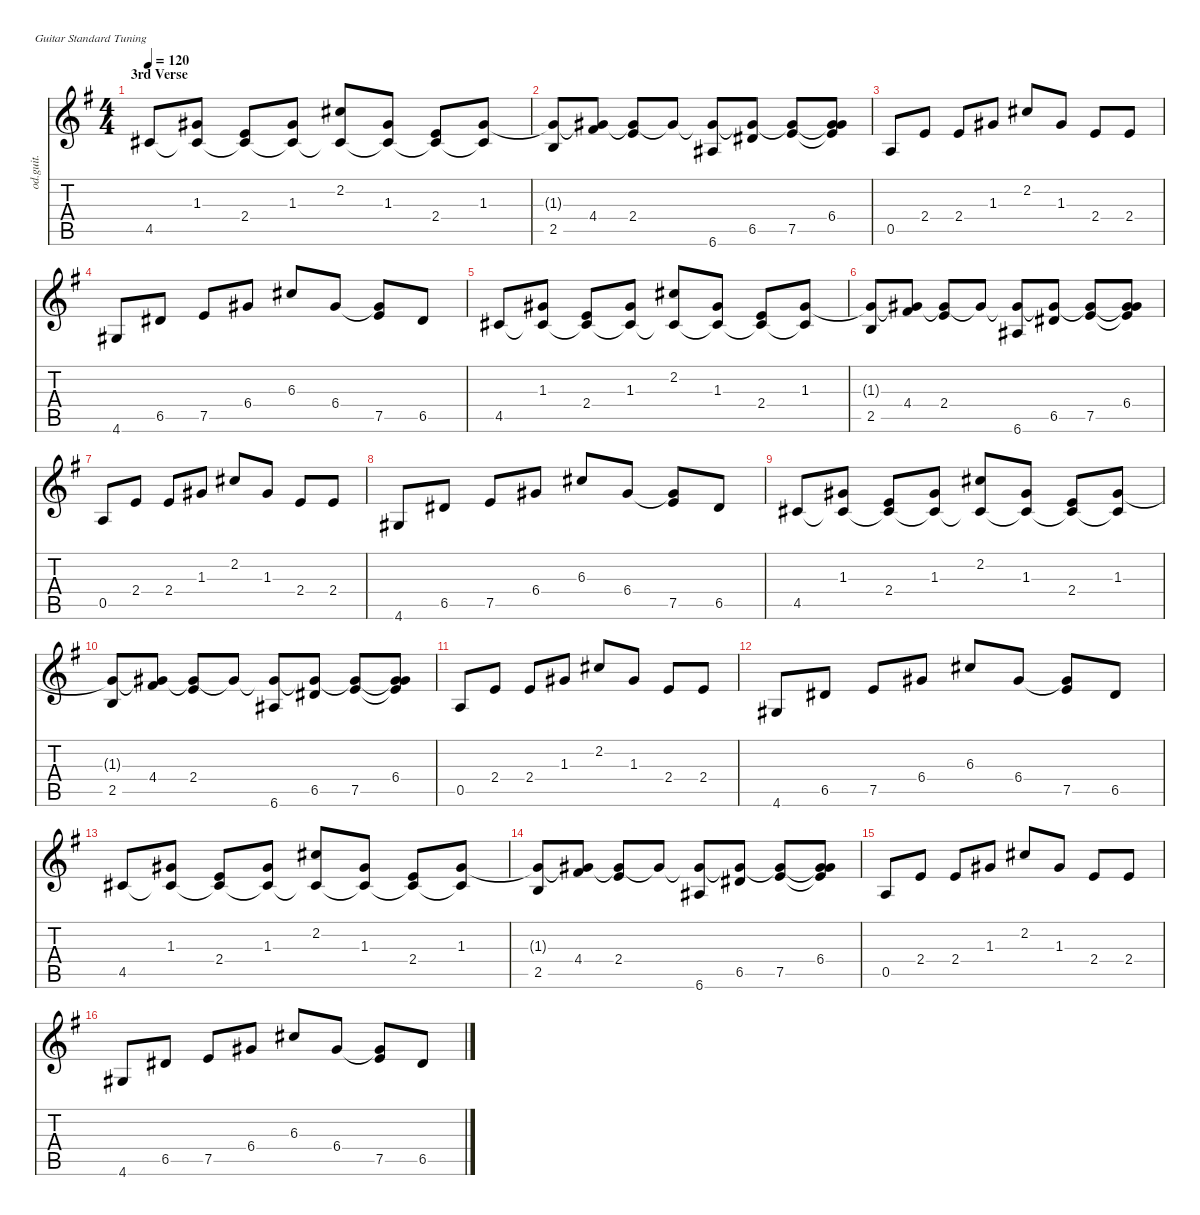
\defaultSystemsLayout 4
\hideDynamics
\bracketExtendMode nobrackets
\track ("Guitar 1 (Tony Iommi)" "od.guit.") {instrument overdrivenguitar}
\staff {score tabs}
\tuning (E4 B3 G3 D3 A2 E2)
\ts (4 4)
\section ("" "3rd Verse")
\tempo 120
\clef g2
\ks g
4.5{acc #}.8{dy f beam Up} (1.3{acc #} 4.5{t acc #}).8{beam Up} (2.4{acc forcenatural} 4.5{t acc #}).8{beam Up} (1.3{acc #} 4.5{t acc #}).8{beam Up} (2.2{acc #} 4.5{t acc #}).8{beam Up} (1.3{acc #} 4.5{t acc #}).8{beam Up} (2.4{acc forcenatural} 4.5{t acc #}).8{beam Up} (1.3{acc #} 4.5{t acc #}).8{beam Up} |
(2.5{acc forcenatural} 1.3{t acc #}).8{beam Up} (4.4{acc #} 1.3{t acc #}).8{beam Up} (2.4{acc forcenatural} 1.3{t acc #}).8{beam Up} 1.3{t acc #}.8{beam Up} (6.6{acc #} 1.3{t acc #}).8{beam Up} (6.5{acc #} 1.3{t acc #}).8{beam Up} (7.5{acc forcenatural} 1.3{t acc #}).8{beam Up} (1.3{t acc #} 6.4{acc #} 7.5{t acc forcenatural}).8{beam Up} |
0.5{acc forcenatural}.8{beam Up} 2.4{acc forcenatural}.8{beam Up} 2.4{acc forcenatural}.8{beam Up} 1.3{acc #}.8{beam Up} 2.2{acc #}.8{beam Up} 1.3{acc #}.8{beam Up} 2.4{acc forcenatural}.8{beam Up} 2.4{acc forcenatural}.8{beam Up} |
4.6{acc #}.8{beam Up} 6.5{acc #}.8{beam Up} 7.5{acc forcenatural}.8{beam Up} 6.4{acc #}.8{beam Up} 6.3{acc #}.8{beam Up} 6.4{acc #}.8{beam Up} (6.4{t acc #} 7.5{acc forcenatural}).8{beam Up} 6.5{acc #}.8{beam Up} |
4.5{acc #}.8{beam Up} (1.3{acc #} 4.5{t acc #}).8{beam Up} (2.4{acc forcenatural} 4.5{t acc #}).8{beam Up} (1.3{acc #} 4.5{t acc #}).8{beam Up} (2.2{acc #} 4.5{t acc #}).8{beam Up} (1.3{acc #} 4.5{t acc #}).8{beam Up} (2.4{acc forcenatural} 4.5{t acc #}).8{beam Up} (1.3{acc #} 4.5{t acc #}).8{beam Up} |
(2.5{acc forcenatural} 1.3{t acc #}).8{beam Up} (4.4{acc #} 1.3{t acc #}).8{beam Up} (2.4{acc forcenatural} 1.3{t acc #}).8{beam Up} 1.3{t acc #}.8{beam Up} (6.6{acc #} 1.3{t acc #}).8{beam Up} (6.5{acc #} 1.3{t acc #}).8{beam Up} (7.5{acc forcenatural} 1.3{t acc #}).8{beam Up} (1.3{t acc #} 6.4{acc #} 7.5{t acc forcenatural}).8{beam Up} |
0.5{acc forcenatural}.8{beam Up} 2.4{acc forcenatural}.8{beam Up} 2.4{acc forcenatural}.8{beam Up} 1.3{acc #}.8{beam Up} 2.2{acc #}.8{beam Up} 1.3{acc #}.8{beam Up} 2.4{acc forcenatural}.8{beam Up} 2.4{acc forcenatural}.8{beam Up} |
4.6{acc #}.8{beam Up} 6.5{acc #}.8{beam Up} 7.5{acc forcenatural}.8{beam Up} 6.4{acc #}.8{beam Up} 6.3{acc #}.8{beam Up} 6.4{acc #}.8{beam Up} (6.4{t acc #} 7.5{acc forcenatural}).8{beam Up} 6.5{acc #}.8{beam Up} |
4.5{acc #}.8{beam Up} (1.3{acc #} 4.5{t acc #}).8{beam Up} (2.4{acc forcenatural} 4.5{t acc #}).8{beam Up} (1.3{acc #} 4.5{t acc #}).8{beam Up} (2.2{acc #} 4.5{t acc #}).8{beam Up} (1.3{acc #} 4.5{t acc #}).8{beam Up} (2.4{acc forcenatural} 4.5{t acc #}).8{beam Up} (1.3{acc #} 4.5{t acc #}).8{beam Up} |
(2.5{acc forcenatural} 1.3{t acc #}).8{beam Up} (4.4{acc #} 1.3{t acc #}).8{beam Up} (2.4{acc forcenatural} 1.3{t acc #}).8{beam Up} 1.3{t acc #}.8{beam Up} (6.6{acc #} 1.3{t acc #}).8{beam Up} (6.5{acc #} 1.3{t acc #}).8{beam Up} (7.5{acc forcenatural} 1.3{t acc #}).8{beam Up} (1.3{t acc #} 6.4{acc #} 7.5{t acc forcenatural}).8{beam Up} |
0.5{acc forcenatural}.8{beam Up} 2.4{acc forcenatural}.8{beam Up} 2.4{acc forcenatural}.8{beam Up} 1.3{acc #}.8{beam Up} 2.2{acc #}.8{beam Up} 1.3{acc #}.8{beam Up} 2.4{acc forcenatural}.8{beam Up} 2.4{acc forcenatural}.8{beam Up} |
4.6{acc #}.8{beam Up} 6.5{acc #}.8{beam Up} 7.5{acc forcenatural}.8{beam Up} 6.4{acc #}.8{beam Up} 6.3{acc #}.8{beam Up} 6.4{acc #}.8{beam Up} (6.4{t acc #} 7.5{acc forcenatural}).8{beam Up} 6.5{acc #}.8{beam Up} |
4.5{acc #}.8{beam Up} (1.3{acc #} 4.5{t acc #}).8{beam Up} (2.4{acc forcenatural} 4.5{t acc #}).8{beam Up} (1.3{acc #} 4.5{t acc #}).8{beam Up} (2.2{acc #} 4.5{t acc #}).8{beam Up} (1.3{acc #} 4.5{t acc #}).8{beam Up} (2.4{acc forcenatural} 4.5{t acc #}).8{beam Up} (1.3{acc #} 4.5{t acc #}).8{beam Up} |
(2.5{acc forcenatural} 1.3{t acc #}).8{beam Up} (4.4{acc #} 1.3{t acc #}).8{beam Up} (2.4{acc forcenatural} 1.3{t acc #}).8{beam Up} 1.3{t acc #}.8{beam Up} (6.6{acc #} 1.3{t acc #}).8{beam Up} (6.5{acc #} 1.3{t acc #}).8{beam Up} (7.5{acc forcenatural} 1.3{t acc #}).8{beam Up} (1.3{t acc #} 6.4{acc #} 7.5{t acc forcenatural}).8{beam Up} |
0.5{acc forcenatural}.8{beam Up} 2.4{acc forcenatural}.8{beam Up} 2.4{acc forcenatural}.8{beam Up} 1.3{acc #}.8{beam Up} 2.2{acc #}.8{beam Up} 1.3{acc #}.8{beam Up} 2.4{acc forcenatural}.8{beam Up} 2.4{acc forcenatural}.8{beam Up} |
4.6{acc #}.8{beam Up} 6.5{acc #}.8{beam Up} 7.5{acc forcenatural}.8{beam Up} 6.4{acc #}.8{beam Up} 6.3{acc #}.8{beam Up} 6.4{acc #}.8{beam Up} (6.4{t acc #} 7.5{acc forcenatural}).8{beam Up} 6.5{acc #}.8{beam Up}
